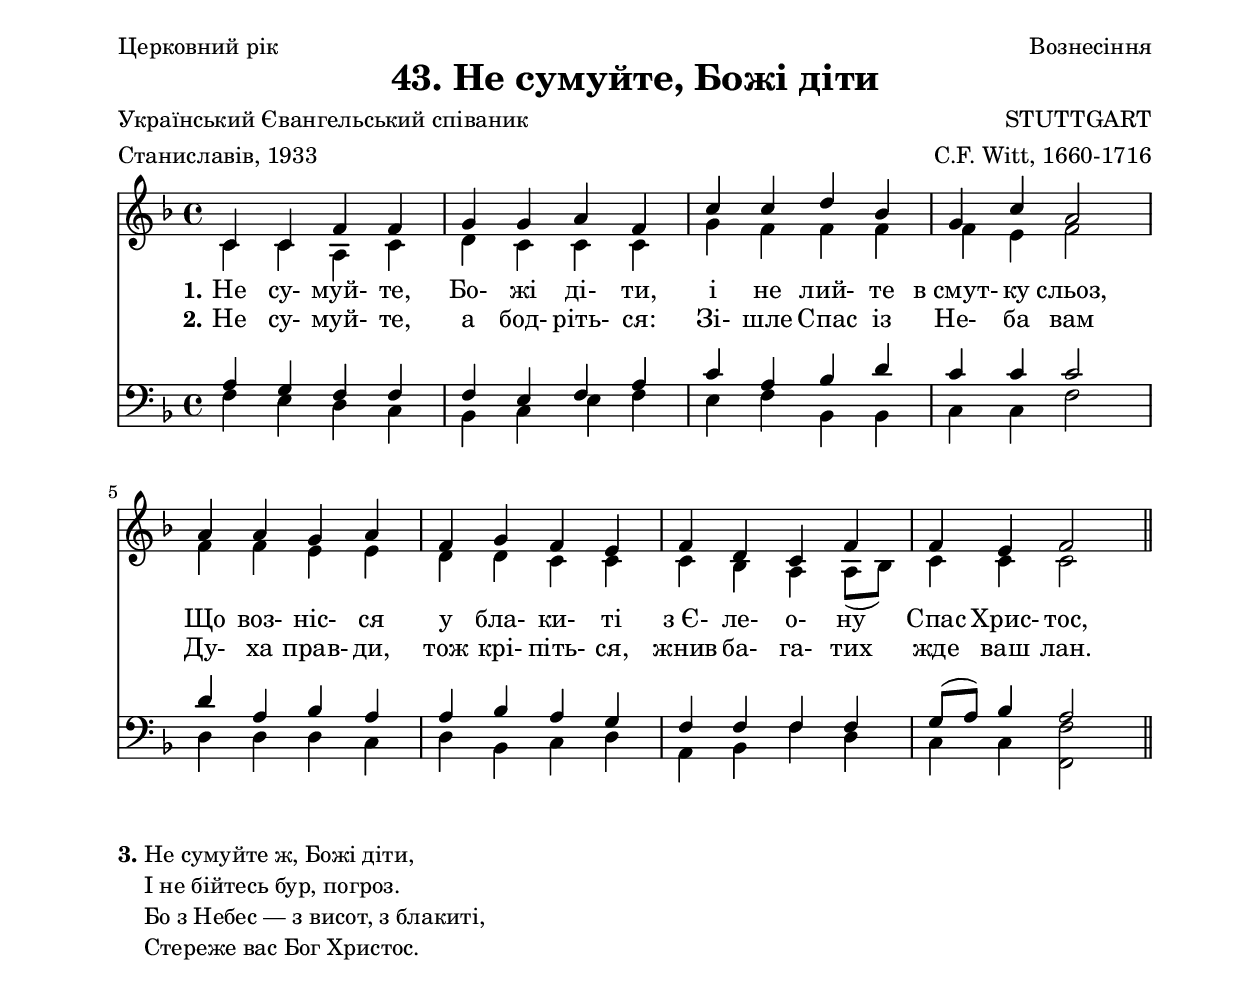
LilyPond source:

\version "2.12.1"
\paper{
  top-margin = 2\cm 
  bottom-margin = 6\cm 
  left-margin = 20\mm
  line-width = 175\mm
}
\header {
  dedication = \markup \fill-line {"Церковний рік" "Вознесіння"}
  title    = "43. Не сумуйте, Божі діти"
  poet = \markup \column {"Український Євангельський співаник" "Станиславів, 1933"}
  composer = \markup \right-column {"STUTTGART" "C.F. Witt, 1660-1716"}
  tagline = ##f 
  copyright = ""
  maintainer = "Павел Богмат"
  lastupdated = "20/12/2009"
}
% Staff1Voice1
ContextZeroVoiceZero = \relative c' {
\clef "treble" \key f \major \time 4/4 c4 c f f g g a f c' c d bes g c a2 a4 a g a f g f e f d c f f e f2 \bar "||"
}

% Staff1Voice2
ContextZeroVoiceOne = \relative c' {
\clef "treble" \key f \major \time 4/4 c4 c a c d c c c g' f f f f e f2 f4 f e e d d c c c bes a a8( bes) c4 c c2 \bar "||"
}

% Staff2Voice1
ContextOneVoiceZero = \relative c' {
\clef "bass" \key f \major \time 4/4 a4 g f f f e f a c a bes d c c c2 d4 a bes a a bes a g f f f f g8( a) bes4 a2 \bar "||"
}

% Staff2Voice2
ContextOneVoiceOne = \relative c {
\clef "bass" \key f \major \time 4/4 f4 e d c bes c e f e f bes, bes c c f2 d4 d d c d bes c d a bes f' d c c <f f,>2 \bar "||"
}

\score {
<<
\new Staff {
<<
% Staff1Voice1
\new Voice = "ContextZeroVoiceZeroVirtual" { \voiceOne \ContextZeroVoiceZero }
\addlyrics {\set stanza = #"1." Не су- муй- те, Бо- жі ді- ти, і не лий- те в_смут- ку сльоз,
Що воз- ніс- ся у бла- ки- ті з_Є- ле- о- ну Спас Хрис- тос, }
\addlyrics {\set stanza = #"2." Не су- муй- те, а бод- ріть- ся: Зі- шле Спас із Не- ба вам
Ду- ха прав- ди, тож крі- піть- ся, жнив ба- га- тих жде ваш лан. }
% Staff1Voice2
\new Voice = "ContextZeroVoiceOneVirtual" { \voiceTwo \ContextZeroVoiceOne }
>>
}
\new Staff {
<<
% Staff2Voice1
\new Voice = "ContextOneVoiceZeroVirtual" { \voiceOne \ContextOneVoiceZero }
% Staff2Voice2
\new Voice = "ContextOneVoiceOneVirtual" { \voiceTwo \ContextOneVoiceOne }
>>
}

% Voice assignment:
\set Score.melismaBusyProperties = #'()
>>
}
\layout { indent = 0 }

\markup {
       \line { \bold "3."
        \column {
          "Не сумуйте ж, Божі діти,"
          "І не бійтесь бур, погроз."
          "Бо з Небес — з висот, з блакиті,"
          "Стереже вас Бог Христос."
       }
    }
  }


